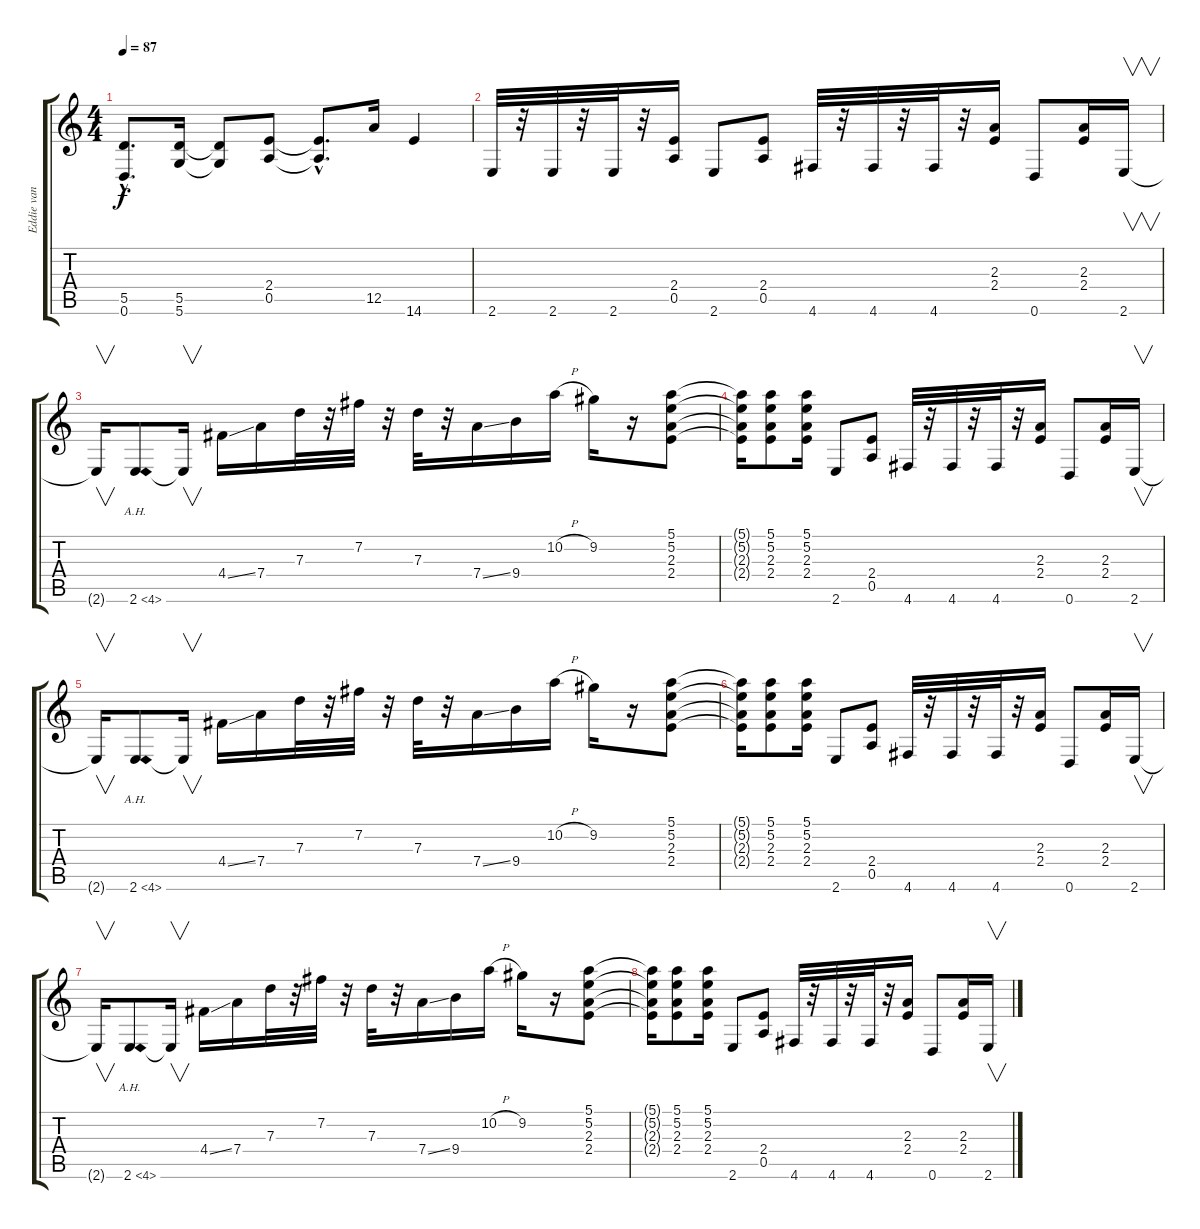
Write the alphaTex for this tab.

\track ("Eddie van Halen (Dropped D Tuning)" "Eddie van ") {instrument distortionguitar}
\staff {score tabs}
\tuning (E4 B3 G3 D3 A2 D2) {hide}
\ts (4 4)
\tempo 87
\clef g2
\ks c
(5.5{hac} 0.6{hac}).8{d dy f} (5.5 5.6).16 (5.5{t} 5.6{t}).8 (2.4 0.5).8 (2.4{hac t} 0.5{hac t}).8{d} 12.5.16 14.6.4 |
2.6.32 r.32 2.6.32 r.32 2.6.32 r.32 (2.4 0.5).16 2.6.8 (2.4 0.5).8 4.6.32 r.32 4.6.32 r.32 4.6.32 r.32 (2.3 2.4).16 0.6.8 (2.3 2.4).16 2.6.16{v} |
2.6{t}.16{v} 2.6{ah 2}.8 2.6{t}.16{v} 4.4{ss}.16 7.4.16 7.3.32 r.32 7.2.32 r.32 7.3.32 r.32 7.4{ss}.16 9.4.16 10.2{h}.16 9.2.16 r.16 (5.1 5.2 2.3 2.4).8 |
(5.1{t} 5.2{t} 2.3{t} 2.4{t}).16 (5.1 5.2 2.3 2.4).8 (5.1 5.2 2.3 2.4).16 2.6.8 (2.4 0.5).8 4.6.32 r.32 4.6.32 r.32 4.6.32 r.32 (2.3 2.4).16 0.6.8 (2.3 2.4).16 2.6.16{v} |
2.6{t}.16{v} 2.6{ah 2}.8 2.6{t}.16{v} 4.4{ss}.16 7.4.16 7.3.32 r.32 7.2.32 r.32 7.3.32 r.32 7.4{ss}.16 9.4.16 10.2{h}.16 9.2.16 r.16 (5.1 5.2 2.3 2.4).8 |
(5.1{t} 5.2{t} 2.3{t} 2.4{t}).16 (5.1 5.2 2.3 2.4).8 (5.1 5.2 2.3 2.4).16 2.6.8 (2.4 0.5).8 4.6.32 r.32 4.6.32 r.32 4.6.32 r.32 (2.3 2.4).16 0.6.8 (2.3 2.4).16 2.6.16{v} |
2.6{t}.16{v} 2.6{ah 2}.8 2.6{t}.16{v} 4.4{ss}.16 7.4.16 7.3.32 r.32 7.2.32 r.32 7.3.32 r.32 7.4{ss}.16 9.4.16 10.2{h}.16 9.2.16 r.16 (5.1 5.2 2.3 2.4).8 |
(5.1{t} 5.2{t} 2.3{t} 2.4{t}).16 (5.1 5.2 2.3 2.4).8 (5.1 5.2 2.3 2.4).16 2.6.8 (2.4 0.5).8 4.6.32 r.32 4.6.32 r.32 4.6.32 r.32 (2.3 2.4).16 0.6.8 (2.3 2.4).16 2.6.16{v}
